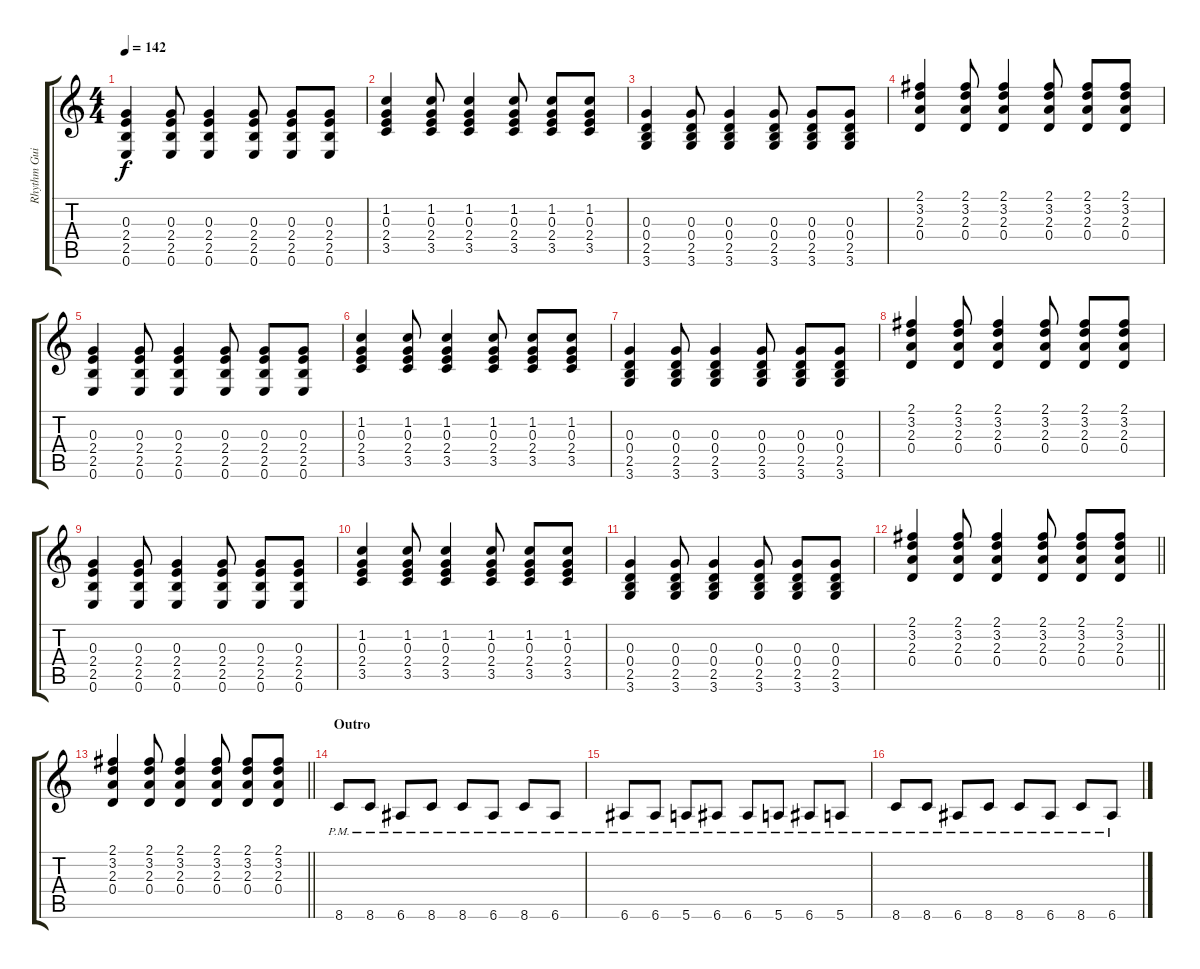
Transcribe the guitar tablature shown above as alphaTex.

\track ("Rhythm Guitar" "Rhythm Gui") {instrument acousticguitarsteel}
\staff {score tabs}
\tuning (E4 B3 G3 D3 A2 E2) {hide}
\ts (4 4)
\tempo 142
\clef g2
\ks c
(0.3 2.4 2.5 0.6).4{dy f} (0.3 2.4 2.5 0.6).8 (0.3 2.4 2.5 0.6).4 (0.3 2.4 2.5 0.6).8 (0.3 2.4 2.5 0.6).8 (0.3 2.4 2.5 0.6).8 |
(1.2 0.3 2.4 3.5).4 (1.2 0.3 2.4 3.5).8 (1.2 0.3 2.4 3.5).4 (1.2 0.3 2.4 3.5).8 (1.2 0.3 2.4 3.5).8 (1.2 0.3 2.4 3.5).8 |
(0.3 0.4 2.5 3.6).4 (0.3 0.4 2.5 3.6).8 (0.3 0.4 2.5 3.6).4 (0.3 0.4 2.5 3.6).8 (0.3 0.4 2.5 3.6).8 (0.3 0.4 2.5 3.6).8 |
(2.1 3.2 2.3 0.4).4 (2.1 3.2 2.3 0.4).8 (2.1 3.2 2.3 0.4).4 (2.1 3.2 2.3 0.4).8 (2.1 3.2 2.3 0.4).8 (2.1 3.2 2.3 0.4).8 |
(0.3 2.4 2.5 0.6).4 (0.3 2.4 2.5 0.6).8 (0.3 2.4 2.5 0.6).4 (0.3 2.4 2.5 0.6).8 (0.3 2.4 2.5 0.6).8 (0.3 2.4 2.5 0.6).8 |
(1.2 0.3 2.4 3.5).4 (1.2 0.3 2.4 3.5).8 (1.2 0.3 2.4 3.5).4 (1.2 0.3 2.4 3.5).8 (1.2 0.3 2.4 3.5).8 (1.2 0.3 2.4 3.5).8 |
(0.3 0.4 2.5 3.6).4 (0.3 0.4 2.5 3.6).8 (0.3 0.4 2.5 3.6).4 (0.3 0.4 2.5 3.6).8 (0.3 0.4 2.5 3.6).8 (0.3 0.4 2.5 3.6).8 |
(2.1 3.2 2.3 0.4).4 (2.1 3.2 2.3 0.4).8 (2.1 3.2 2.3 0.4).4 (2.1 3.2 2.3 0.4).8 (2.1 3.2 2.3 0.4).8 (2.1 3.2 2.3 0.4).8 |
(0.3 2.4 2.5 0.6).4 (0.3 2.4 2.5 0.6).8 (0.3 2.4 2.5 0.6).4 (0.3 2.4 2.5 0.6).8 (0.3 2.4 2.5 0.6).8 (0.3 2.4 2.5 0.6).8 |
(1.2 0.3 2.4 3.5).4 (1.2 0.3 2.4 3.5).8 (1.2 0.3 2.4 3.5).4 (1.2 0.3 2.4 3.5).8 (1.2 0.3 2.4 3.5).8 (1.2 0.3 2.4 3.5).8 |
(0.3 0.4 2.5 3.6).4 (0.3 0.4 2.5 3.6).8 (0.3 0.4 2.5 3.6).4 (0.3 0.4 2.5 3.6).8 (0.3 0.4 2.5 3.6).8 (0.3 0.4 2.5 3.6).8 |
\barLineRight lightlight
(2.1 3.2 2.3 0.4).4 (2.1 3.2 2.3 0.4).8 (2.1 3.2 2.3 0.4).4 (2.1 3.2 2.3 0.4).8 (2.1 3.2 2.3 0.4).8 (2.1 3.2 2.3 0.4).8 |
\section ("" "")
\barLineRight lightlight
(2.1 3.2 2.3 0.4).4 (2.1 3.2 2.3 0.4).8 (2.1 3.2 2.3 0.4).4 (2.1 3.2 2.3 0.4).8 (2.1 3.2 2.3 0.4).8 (2.1 3.2 2.3 0.4).8 |
\section ("" "Outro")
8.6{pm}.8 8.6{pm}.8 6.6{pm}.8 8.6{pm}.8 8.6{pm}.8 6.6{pm}.8 8.6{pm}.8 6.6{pm}.8 |
6.6{pm}.8 6.6{pm}.8 5.6{pm}.8 6.6{pm}.8 6.6{pm}.8 5.6{pm}.8 6.6{pm}.8 5.6{pm}.8 |
8.6{pm}.8 8.6{pm}.8 6.6{pm}.8 8.6{pm}.8 8.6{pm}.8 6.6{pm}.8 8.6{pm}.8 6.6{pm}.8
